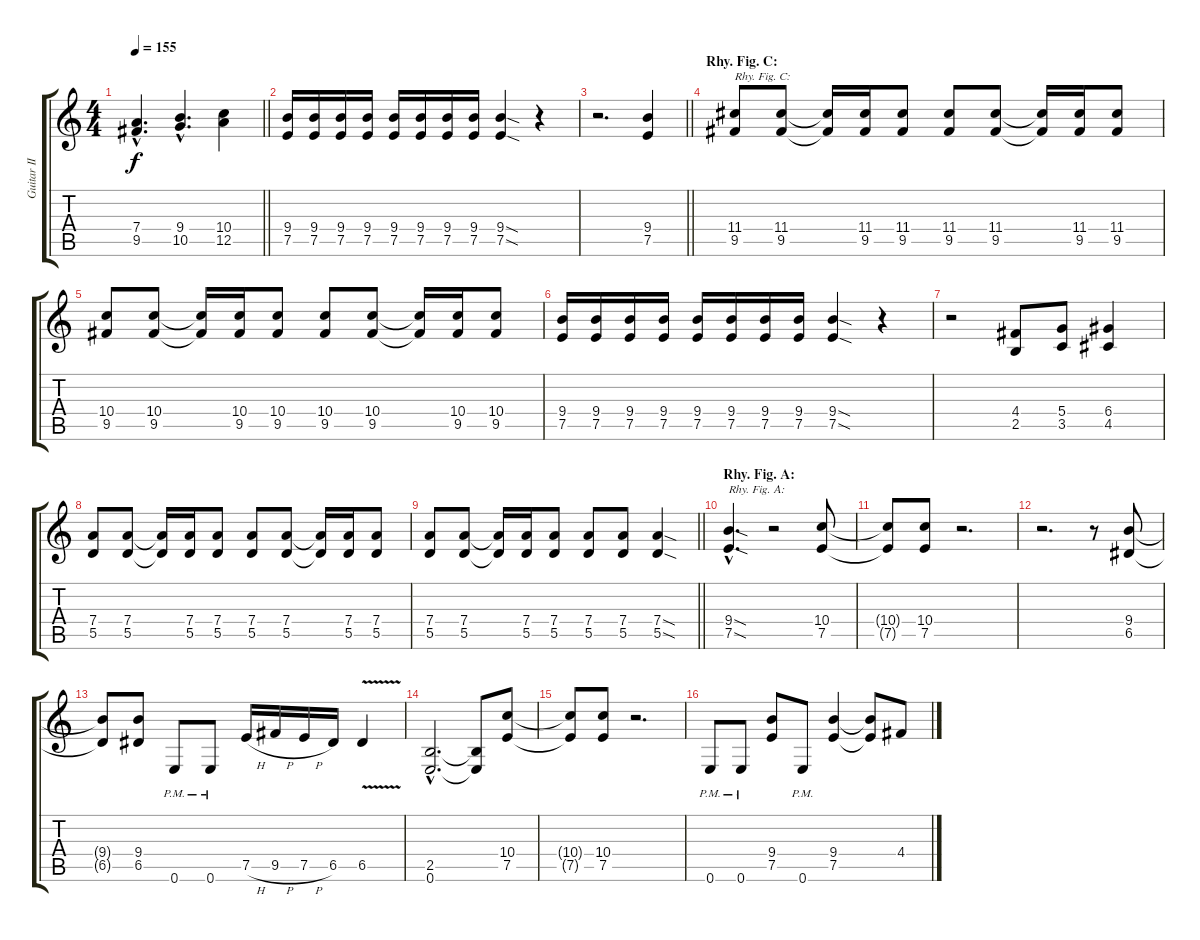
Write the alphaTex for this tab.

\track ("Guitar II" "Guitar II") {instrument distortionguitar}
\staff {score tabs}
\tuning (E4 B3 G3 D3 A2 E2) {hide}
\ts (4 4)
\tempo 155
\clef g2
\barLineRight lightlight
\ks c
(7.4{hac} 9.5{hac}).4{d dy f} (9.4{hac} 10.5{hac}).4{d} (10.4 12.5).4 |
(9.4 7.5).16 (9.4 7.5).16 (9.4 7.5).16 (9.4 7.5).16 (9.4 7.5).16 (9.4 7.5).16 (9.4 7.5).16 (9.4 7.5).16 (9.4{sod} 7.5{sod}).4 r.4 |
\barLineRight lightlight
r.2{d} (9.4 7.5).4 |
\section ("" "Rhy. Fig. C:")
(11.4 9.5).8{txt "Rhy. Fig. C:"} (11.4 9.5).8 (11.4{t} 9.5{t}).16 (11.4 9.5).16 (11.4 9.5).8 (11.4 9.5).8 (11.4 9.5).8 (11.4{t} 9.5{t}).16 (11.4 9.5).16 (11.4 9.5).8 |
(10.4 9.5).8 (10.4 9.5).8 (10.4{t} 9.5{t}).16 (10.4 9.5).16 (10.4 9.5).8 (10.4 9.5).8 (10.4 9.5).8 (10.4{t} 9.5{t}).16 (10.4 9.5).16 (10.4 9.5).8 |
(9.4 7.5).16 (9.4 7.5).16 (9.4 7.5).16 (9.4 7.5).16 (9.4 7.5).16 (9.4 7.5).16 (9.4 7.5).16 (9.4 7.5).16 (9.4{sod} 7.5{sod}).4 r.4 |
r.2 (4.4 2.5).8 (5.4 3.5).8 (6.4 4.5).4 |
(7.4 5.5).8 (7.4 5.5).8 (7.4{t} 5.5{t}).16 (7.4 5.5).16 (7.4 5.5).8 (7.4 5.5).8 (7.4 5.5).8 (7.4{t} 5.5{t}).16 (7.4 5.5).16 (7.4 5.5).8 |
\barLineRight lightlight
(7.4 5.5).8 (7.4 5.5).8 (7.4{t} 5.5{t}).16 (7.4 5.5).16 (7.4 5.5).8 (7.4 5.5).8 (7.4 5.5).8 (7.4{sod} 5.5{sod}).4 |
\section ("" "Rhy. Fig. A:")
(9.4{sod hac} 7.5{sod hac}).4{d txt "Rhy. Fig. A:"} r.2 (10.4 7.5).8 |
(10.4{t} 7.5{t}).8 (10.4 7.5).8 r.2{d} |
r.2{d} r.8 (9.4 6.5).8 |
(9.4{t} 6.5{t}).8 (9.4 6.5).8 0.6{pm}.8 0.6{pm}.8 7.5{h}.16 9.5{h}.16 7.5{h}.16 6.5.16 6.5{v}.4 |
(2.5{hac} 0.6{hac}).2{d} (2.5{t} 0.6{t}).8 (10.4 7.5).8 |
(10.4{t} 7.5{t}).8 (10.4 7.5).8 r.2{d} |
0.6{pm}.8 0.6{pm}.8 (9.4 7.5).8 0.6{pm}.8 (9.4 7.5).4 (9.4{t} 7.5{t}).8 4.4.8
